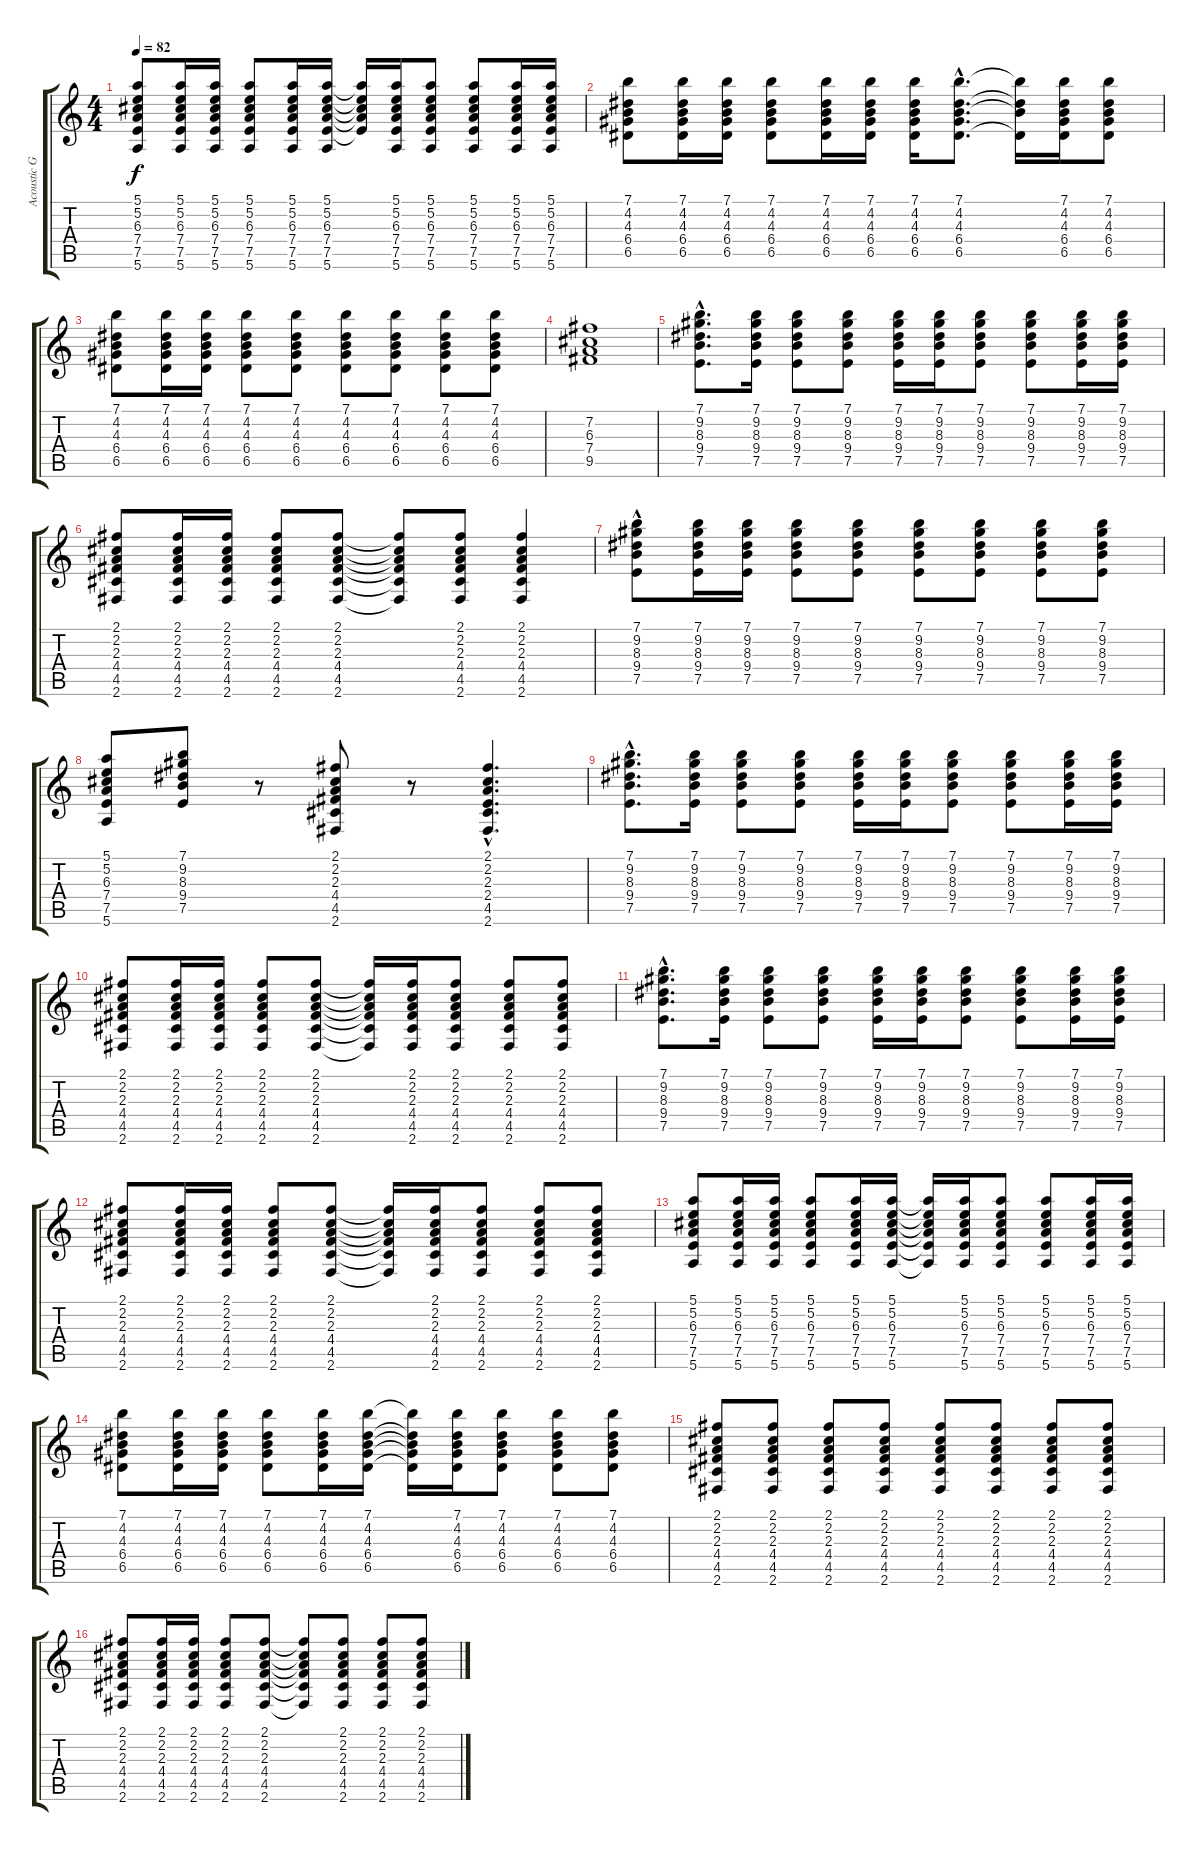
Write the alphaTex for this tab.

\track ("Acoustic Guitar" "Acoustic G") {instrument acousticguitarsteel}
\staff {score tabs}
\tuning (E4 B3 G3 D3 A2 E2) {hide}
\ts (4 4)
\tempo 82
\clef g2
\ks c
(5.1 5.2 6.3 7.4 7.5 5.6).8{dy f} (5.1 5.2 6.3 7.4 7.5 5.6).16 (5.1 5.2 6.3 7.4 7.5 5.6).16 (5.1 5.2 6.3 7.4 7.5 5.6).8 (5.1 5.2 6.3 7.4 7.5 5.6).16 (5.1 5.2 6.3 7.4 7.5 5.6).16 (5.1{t} 5.2{t} 6.3{t} 7.4{t} 7.5{t}).16 (5.1 5.2 6.3 7.4 7.5 5.6).16 (5.1 5.2 6.3 7.4 7.5 5.6).8 (5.1 5.2 6.3 7.4 7.5 5.6).8 (5.1 5.2 6.3 7.4 7.5 5.6).16 (5.1 5.2 6.3 7.4 7.5 5.6).16 |
(7.1 4.2 4.3 6.4 6.5).8 (7.1 4.2 4.3 6.4 6.5).16 (7.1 4.2 4.3 6.4 6.5).16 (7.1 4.2 4.3 6.4 6.5).8 (7.1 4.2 4.3 6.4 6.5).16 (7.1 4.2 4.3 6.4 6.5).16 (7.1 4.2 4.3 6.4 6.5).16 (7.1{hac} 4.2{hac} 4.3{hac} 6.4{hac} 6.5{hac}).8{d} (7.1{t} 4.2{t} 4.3{t} 6.5{t}).16 (7.1 4.2 4.3 6.4 6.5).16 (7.1 4.2 4.3 6.4 6.5).8 |
(7.1 4.2 4.3 6.4 6.5).8 (7.1 4.2 4.3 6.4 6.5).16 (7.1 4.2 4.3 6.4 6.5).16 (7.1 4.2 4.3 6.4 6.5).8 (7.1 4.2 4.3 6.4 6.5).8 (7.1 4.2 4.3 6.4 6.5).8 (7.1 4.2 4.3 6.4 6.5).8 (7.1 4.2 4.3 6.4 6.5).8 (7.1 4.2 4.3 6.4 6.5).8 |
(7.2 6.3 7.4 9.5).1 |
(7.1{hac} 9.2{hac} 8.3{hac} 9.4{hac} 7.5{hac}).8{d} (7.1 9.2 8.3 9.4 7.5).16 (7.1 9.2 8.3 9.4 7.5).8 (7.1 9.2 8.3 9.4 7.5).8 (7.1 9.2 8.3 9.4 7.5).16 (7.1 9.2 8.3 9.4 7.5).16 (7.1 9.2 8.3 9.4 7.5).8 (7.1 9.2 8.3 9.4 7.5).8 (7.1 9.2 8.3 9.4 7.5).16 (7.1 9.2 8.3 9.4 7.5).16 |
(2.1 2.2 2.3 4.4 4.5 2.6).8 (2.1 2.2 2.3 4.4 4.5 2.6).16 (2.1 2.2 2.3 4.4 4.5 2.6).16 (2.1 2.2 2.3 4.4 4.5 2.6).8 (2.1 2.2 2.3 4.4 4.5 2.6).8 (2.1{t} 2.2{t} 2.3{t} 4.4{t} 4.5{t} 2.6{t}).8 (2.1 2.2 2.3 4.4 4.5 2.6).8 (2.1 2.2 2.3 4.4 4.5 2.6).4 |
(7.1 9.2 8.3{hac} 9.4 7.5).8 (7.1 9.2 8.3 9.4 7.5).16 (7.1 9.2 8.3 9.4 7.5).16 (7.1 9.2 8.3 9.4 7.5).8 (7.1 9.2 8.3 9.4 7.5).8 (7.1 9.2 8.3 9.4 7.5).8 (7.1 9.2 8.3 9.4 7.5).8 (7.1 9.2 8.3 9.4 7.5).8 (7.1 9.2 8.3 9.4 7.5).8 |
(5.1 5.2 6.3 7.4 7.5 5.6).8 (7.1 9.2 8.3 9.4 7.5).8 r.8 (2.1 2.2 2.3 4.4 4.5 2.6).8 r.8 (2.1{hac} 2.2{hac} 2.3{hac} 2.4{hac} 4.5{hac} 2.6{hac}).4{d} |
(7.1{hac} 9.2{hac} 8.3{hac} 9.4{hac} 7.5{hac}).8{d} (7.1 9.2 8.3 9.4 7.5).16 (7.1 9.2 8.3 9.4 7.5).8 (7.1 9.2 8.3 9.4 7.5).8 (7.1 9.2 8.3 9.4 7.5).16 (7.1 9.2 8.3 9.4 7.5).16 (7.1 9.2 8.3 9.4 7.5).8 (7.1 9.2 8.3 9.4 7.5).8 (7.1 9.2 8.3 9.4 7.5).16 (7.1 9.2 8.3 9.4 7.5).16 |
(2.1 2.2 2.3 4.4 4.5 2.6).8 (2.1 2.2 2.3 4.4 4.5 2.6).16 (2.1 2.2 2.3 4.4 4.5 2.6).16 (2.1 2.2 2.3 4.4 4.5 2.6).8 (2.1 2.2 2.3 4.4 4.5 2.6).8 (2.1{t} 2.2{t} 2.3{t} 4.4{t} 4.5{t} 2.6{t}).16 (2.1 2.2 2.3 4.4 4.5 2.6).16 (2.1 2.2 2.3 4.4 4.5 2.6).8 (2.1 2.2 2.3 4.4 4.5 2.6).8 (2.1 2.2 2.3 4.4 4.5 2.6).8 |
(7.1{hac} 9.2{hac} 8.3{hac} 9.4{hac} 7.5{hac}).8{d} (7.1 9.2 8.3 9.4 7.5).16 (7.1 9.2 8.3 9.4 7.5).8 (7.1 9.2 8.3 9.4 7.5).8 (7.1 9.2 8.3 9.4 7.5).16 (7.1 9.2 8.3 9.4 7.5).16 (7.1 9.2 8.3 9.4 7.5).8 (7.1 9.2 8.3 9.4 7.5).8 (7.1 9.2 8.3 9.4 7.5).16 (7.1 9.2 8.3 9.4 7.5).16 |
(2.1 2.2 2.3 4.4 4.5 2.6).8 (2.1 2.2 2.3 4.4 4.5 2.6).16 (2.1 2.2 2.3 4.4 4.5 2.6).16 (2.1 2.2 2.3 4.4 4.5 2.6).8 (2.1 2.2 2.3 4.4 4.5 2.6).8 (2.1{t} 2.2{t} 2.3{t} 4.4{t} 4.5{t} 2.6{t}).16 (2.1 2.2 2.3 4.4 4.5 2.6).16 (2.1 2.2 2.3 4.4 4.5 2.6).8 (2.1 2.2 2.3 4.4 4.5 2.6).8 (2.1 2.2 2.3 4.4 4.5 2.6).8 |
(5.1 5.2 6.3 7.4 7.5 5.6).8 (5.1 5.2 6.3 7.4 7.5 5.6).16 (5.1 5.2 6.3 7.4 7.5 5.6).16 (5.1 5.2 6.3 7.4 7.5 5.6).8 (5.1 5.2 6.3 7.4 7.5 5.6).16 (5.1 5.2 6.3 7.4 7.5 5.6).16 (5.1{t} 5.2{t} 6.3{t} 7.4{t} 7.5{t} 5.6{t}).16 (5.1 5.2 6.3 7.4 7.5 5.6).16 (5.1 5.2 6.3 7.4 7.5 5.6).8 (5.1 5.2 6.3 7.4 7.5 5.6).8 (5.1 5.2 6.3 7.4 7.5 5.6).16 (5.1 5.2 6.3 7.4 7.5 5.6).16 |
(7.1 4.2 4.3 6.4 6.5).8 (7.1 4.2 4.3 6.4 6.5).16 (7.1 4.2 4.3 6.4 6.5).16 (7.1 4.2 4.3 6.4 6.5).8 (7.1 4.2 4.3 6.4 6.5).16 (7.1 4.2 4.3 6.4 6.5).16 (7.1{t} 4.2{t} 4.3{t} 6.4{t} 6.5{t}).16 (7.1 4.2 4.3 6.4 6.5).16 (7.1 4.2 4.3 6.4 6.5).8 (7.1 4.2 4.3 6.4 6.5).8 (7.1 4.2 4.3 6.4 6.5).8 |
(2.1 2.2 2.3 4.4 4.5 2.6).8 (2.1 2.2 2.3 4.4 4.5 2.6).8 (2.1 2.2 2.3 4.4 4.5 2.6).8 (2.1 2.2 2.3 4.4 4.5 2.6).8 (2.1 2.2 2.3 4.4 4.5 2.6).8 (2.1 2.2 2.3 4.4 4.5 2.6).8 (2.1 2.2 2.3 4.4 4.5 2.6).8 (2.1 2.2 2.3 4.4 4.5 2.6).8 |
(2.1 2.2 2.3 4.4 4.5 2.6).8 (2.1 2.2 2.3 4.4 4.5 2.6).16 (2.1 2.2 2.3 4.4 4.5 2.6).16 (2.1 2.2 2.3 4.4 4.5 2.6).8 (2.1 2.2 2.3 4.4 4.5 2.6).8 (2.1{t} 2.2{t} 2.3{t} 4.4{t} 4.5{t} 2.6{t}).8 (2.1 2.2 2.3 4.4 4.5 2.6).8 (2.1 2.2 2.3 4.4 4.5 2.6).8 (2.1 2.2 2.3 4.4 4.5 2.6).8
